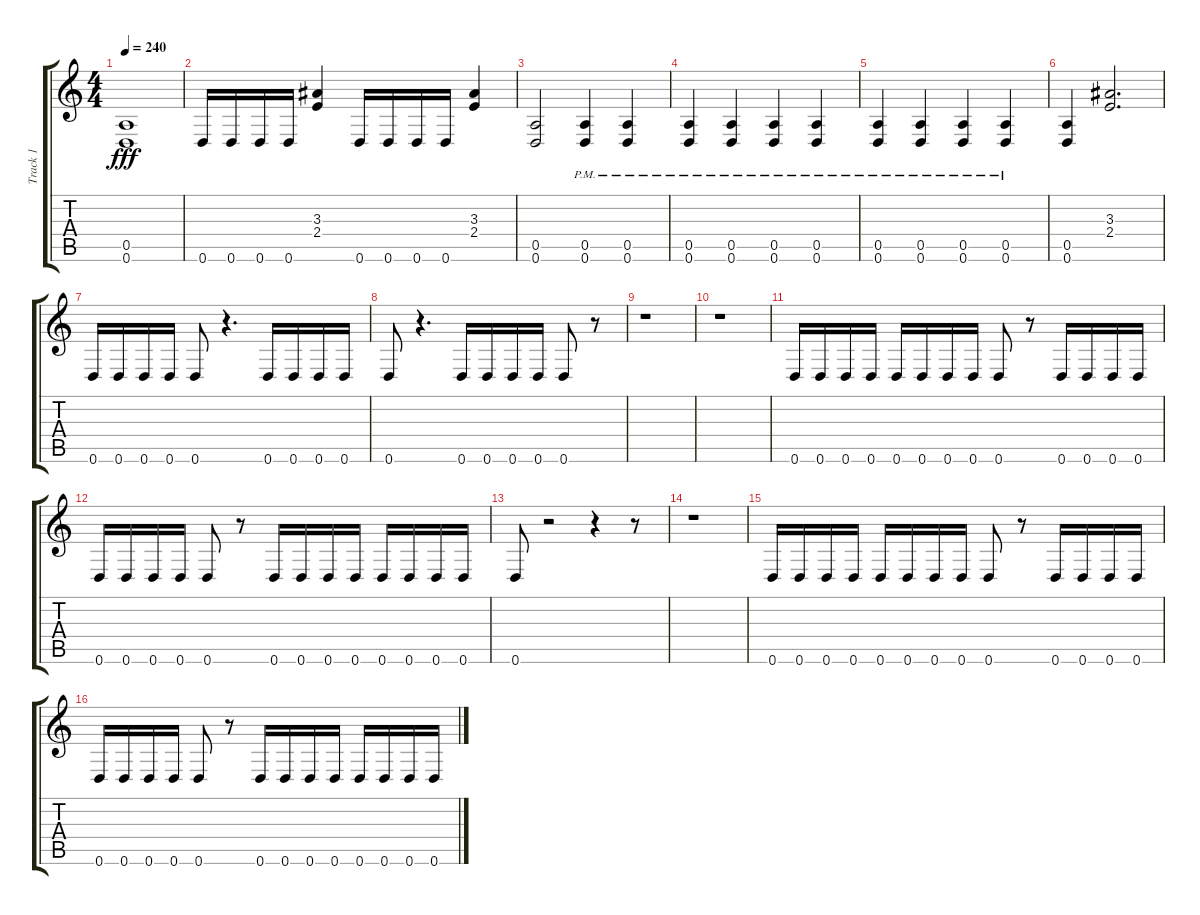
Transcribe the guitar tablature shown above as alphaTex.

\track ("Track 1" "Track 1") {instrument distortionguitar}
\staff {score tabs}
\tuning (E4 B3 G3 D3 A2 D2) {hide}
\ts (4 4)
\tempo 240
\clef g2
\ks c
(0.5{t} 0.6{t}).1{dy fff} |
0.6.16 0.6.16 0.6.16 0.6.16 (3.3 2.4).4 0.6.16 0.6.16 0.6.16 0.6.16 (3.3 2.4).4 |
(0.5 0.6).2 (0.5{pm} 0.6{pm}).4 (0.5{pm} 0.6{pm}).4 |
(0.5{pm} 0.6{pm}).4 (0.5{pm} 0.6{pm}).4 (0.5{pm} 0.6{pm}).4 (0.5{pm} 0.6{pm}).4 |
(0.5{pm} 0.6{pm}).4 (0.5{pm} 0.6{pm}).4 (0.5{pm} 0.6{pm}).4 (0.5{pm} 0.6{pm}).4 |
(0.5 0.6).4 (3.3 2.4).2{d} |
0.6.16 0.6.16 0.6.16 0.6.16 0.6.8 r.4{d} 0.6.16 0.6.16 0.6.16 0.6.16 |
0.6.8 r.4{d} 0.6.16 0.6.16 0.6.16 0.6.16 0.6.8 r.8 |
r.1 |
r.1 |
0.6.16 0.6.16 0.6.16 0.6.16 0.6.16 0.6.16 0.6.16 0.6.16 0.6.8 r.8 0.6.16 0.6.16 0.6.16 0.6.16 |
0.6.16 0.6.16 0.6.16 0.6.16 0.6.8 r.8 0.6.16 0.6.16 0.6.16 0.6.16 0.6.16 0.6.16 0.6.16 0.6.16 |
0.6.8 r.2 r.4 r.8 |
r.1 |
0.6.16 0.6.16 0.6.16 0.6.16 0.6.16 0.6.16 0.6.16 0.6.16 0.6.8 r.8 0.6.16 0.6.16 0.6.16 0.6.16 |
0.6.16 0.6.16 0.6.16 0.6.16 0.6.8 r.8 0.6.16 0.6.16 0.6.16 0.6.16 0.6.16 0.6.16 0.6.16 0.6.16
